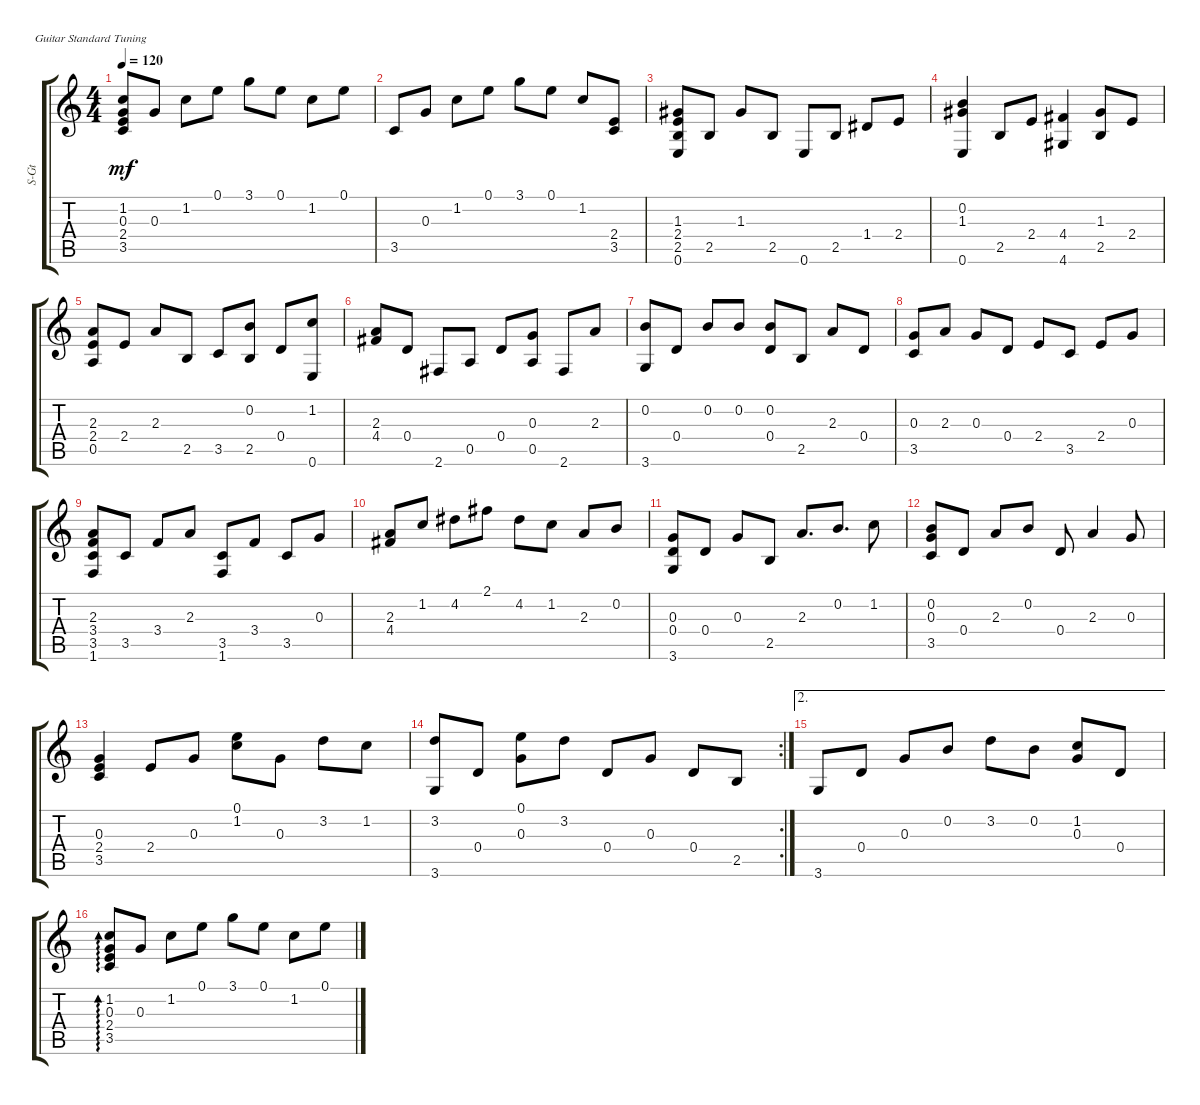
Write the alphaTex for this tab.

\defaultSystemsLayout 4
\bracketExtendMode groupsimilarinstruments
\otherSystemsTrackNameOrientation horizontal
\track ("Steel Guitar" "S-Gt") {instrument acousticguitarsteel}
\staff {score tabs}
\tuning (E4 B3 G3 D3 A2 E2)
\ts (4 4)
\tempo 120
\clef g2
\ks c
(1.2 0.3 2.4 3.5).8{dy mf beam Up} 0.3.8{beam Up} 1.2.8{beam Down} 0.1.8{beam Down} 3.1.8{beam Down} 0.1.8{beam Down} 1.2.8{beam Down} 0.1.8{beam Down} |
3.5.8{beam Up} 0.3.8{beam Up} 1.2.8{beam Down} 0.1.8{beam Down} 3.1.8{beam Down} 0.1.8{beam Down} 1.2.8{beam Up} (2.4 3.5).8{beam Up} |
(1.3{acc #} 2.4 2.5 0.6).8{beam Up} 2.5.8{beam Up} 1.3{acc #}.8{beam Up} 2.5.8{beam Up} 0.6.8{beam Up} 2.5.8{beam Up} 1.4{acc #}.8{beam Up} 2.4.8{beam Up} |
(0.2 1.3{acc #} 0.6).4{beam Up} 2.5.8{beam Up} 2.4.8{beam Up} (4.4{acc #} 4.6{acc #}).4{beam Up} (1.3{acc #} 2.5).8{beam Up} 2.4.8{beam Up} |
(2.3 2.4 0.5).8{beam Up} 2.4.8{beam Up} 2.3.8{beam Up} 2.5.8{beam Up} 3.5.8{beam Up} (2.5 0.2).8{beam Up} 0.4.8{beam Up} (1.2 0.6).8{beam Up} |
(2.3 4.4{acc #}).8{beam Up} 0.4.8{beam Up} 2.6{acc #}.8{beam Up} 0.5.8{beam Up} 0.4.8{beam Up} (0.3 0.5).8{beam Up} 2.6{acc #}.8{beam Up} 2.3.8{beam Up} |
(0.2 3.6).8{beam Up} 0.4.8{beam Up} 0.2.8{beam Up} 0.2.8{beam Up} (0.2 0.4).8{beam Up} 2.5.8{beam Up} 2.3.8{beam Up} 0.4.8{beam Up} |
(0.3 3.5).8{beam Up} 2.3.8{beam Up} 0.3.8{beam Up} 0.4.8{beam Up} 2.4.8{beam Up} 3.5.8{beam Up} 2.4.8{beam Up} 0.3.8{beam Up} |
(2.3 3.4 3.5 1.6).8{beam Up} 3.5.8{beam Up} 3.4.8{beam Up} 2.3.8{beam Up} (3.5 1.6).8{beam Up} 3.4.8{beam Up} 3.5.8{beam Up} 0.3.8{beam Up} |
(2.3 4.4{acc #}).8{beam Up} 1.2.8{beam Up} 4.2{acc #}.8{beam Down} 2.1{acc #}.8{beam Down} 4.2{acc #}.8{beam Down} 1.2.8{beam Down} 2.3.8{beam Up} 0.2.8{beam Up} |
(0.4 0.3 3.6).8{beam Up} 0.4.8{beam Up} 0.3.8{beam Up} 2.5.8{beam Up} 2.3.8{d beam Up} 0.2.8{d beam Up} 1.2.8{beam Down} |
(0.3 3.5 0.2).8{beam Up} 0.4.8{beam Up} 2.3.8{beam Up} 0.2.8{beam Up} 0.4.8{beam Up} 2.3.4{beam Up} 0.3.8{beam Up} |
(0.3 2.4 3.5).4{beam Up} 2.4.8{beam Up} 0.3.8{beam Up} (0.1 1.2).8{beam Down} 0.3.8{beam Down} 3.2.8{beam Down} 1.2.8{beam Down} |
\rc 2
(3.2 3.6).8{beam Up} 0.4.8{beam Up} (0.1 0.3).8{beam Down} 3.2.8{beam Down} 0.4.8{beam Up} 0.3.8{beam Up} 0.4.8{beam Up} 2.5.8{beam Up} |
\ae 2
3.6.8{beam Up} 0.4.8{beam Up} 0.3.8{beam Up} 0.2.8{beam Up} 3.2.8{beam Down} 0.2.8{beam Down} (1.2 0.3).8{beam Up} 0.4.8{beam Up} |
(1.2 0.3 2.4 3.5).8{ad 0 beam Up} 0.3.8{beam Up} 1.2.8{beam Down} 0.1.8{beam Down} 3.1.8{beam Down} 0.1.8{beam Down} 1.2.8{beam Down} 0.1.8{beam Down}
